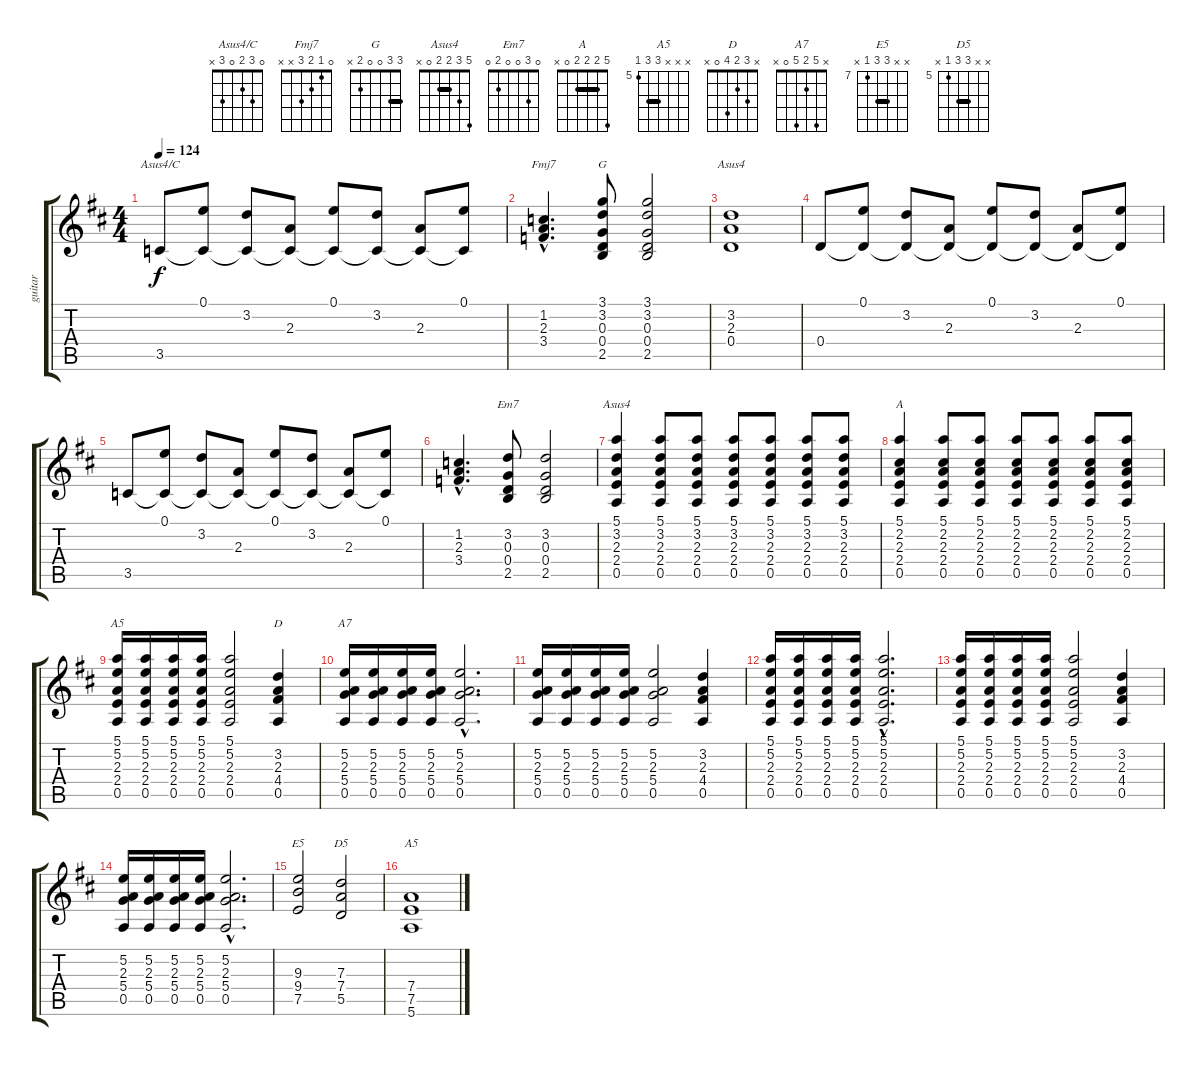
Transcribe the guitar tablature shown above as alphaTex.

\track ("guitar" "guitar") {instrument electricguitarjazz}
\staff {score tabs}
\tuning (E4 B3 G3 D3 A2 E2) {hide}
\chord ("Asus4/C" 0 3 2 0 3 x)
\chord ("Fmj7" 0 1 2 3 x x)
\chord ("G" 3 3 0 0 2 x) {barre 3}
\chord ("Asus4" 0 3 2 0 x x)
\chord ("Em7" 0 3 0 0 2 0)
\chord ("Asus4" 5 3 2 2 0 x) {barre 2}
\chord ("A" 5 2 2 2 0 x) {barre 2}
\chord ("A5" 5 5 2 2 0 x) {barre (2 5)}
\chord ("D" x 3 2 4 0 x)
\chord ("A7" x 5 2 5 0 x)
\chord ("E5" x x 9 9 7 x) {firstfret 7 barre 9}
\chord ("D5" x x 7 7 5 x) {firstfret 5 barre 7}
\chord ("A5" x x x 7 7 5) {firstfret 5 barre 7}
\ts (4 4)
\tempo 124
\clef g2
\ks d
3.5.8{ch "Asus4/C" dy f} (0.1 3.5{t}).8 (3.2 3.5{t}).8 (2.3 3.5{t}).8 (0.1 3.5{t}).8 (3.2 3.5{t}).8 (2.3 3.5{t}).8 (0.1 3.5{t}).8 |
(1.2{hac} 2.3{hac} 3.4{hac}).4{d ch "Fmj7"} (3.1 3.2 0.3 0.4 2.5).8{ch "G"} (3.1 3.2 0.3 0.4 2.5).2 |
(3.2 2.3 0.4).1{ch "Asus4"} |
0.4.8 (0.1 0.4{t}).8 (3.2 0.4{t}).8 (2.3 0.4{t}).8 (0.1 0.4{t}).8 (3.2 0.4{t}).8 (2.3 0.4{t}).8 (0.1 0.4{t}).8 |
3.5.8 (0.1 3.5{t}).8 (3.2 3.5{t}).8 (2.3 3.5{t}).8 (0.1 3.5{t}).8 (3.2 3.5{t}).8 (2.3 3.5{t}).8 (0.1 3.5{t}).8 |
(1.2{hac} 2.3{hac} 3.4{hac}).4{d} (3.2 0.3 0.4 2.5).8{ch "Em7"} (3.2 0.3 0.4 2.5).2 |
(5.1 3.2 2.3 2.4 0.5).4{ch "Asus4"} (5.1 3.2 2.3 2.4 0.5).8 (5.1 3.2 2.3 2.4 0.5).8 (5.1 3.2 2.3 2.4 0.5).8 (5.1 3.2 2.3 2.4 0.5).8 (5.1 3.2 2.3 2.4 0.5).8 (5.1 3.2 2.3 2.4 0.5).8 |
(5.1 2.2 2.3 2.4 0.5).4{ch "A"} (5.1 2.2 2.3 2.4 0.5).8 (5.1 2.2 2.3 2.4 0.5).8 (5.1 2.2 2.3 2.4 0.5).8 (5.1 2.2 2.3 2.4 0.5).8 (5.1 2.2 2.3 2.4 0.5).8 (5.1 2.2 2.3 2.4 0.5).8 |
(5.1 5.2 2.3 2.4 0.5).16{ch "A5"} (5.1 5.2 2.3 2.4 0.5).16 (5.1 5.2 2.3 2.4 0.5).16 (5.1 5.2 2.3 2.4 0.5).16 (5.1 5.2 2.3 2.4 0.5).2 (3.2 2.3 4.4 0.5).4{ch "D"} |
(5.2 2.3 5.4 0.5).16{ch "A7"} (5.2 2.3 5.4 0.5).16 (5.2 2.3 5.4 0.5).16 (5.2 2.3 5.4 0.5).16 (5.2{hac} 2.3{hac} 5.4{hac} 0.5{hac}).2{d} |
(5.2 2.3 5.4 0.5).16 (5.2 2.3 5.4 0.5).16 (5.2 2.3 5.4 0.5).16 (5.2 2.3 5.4 0.5).16 (5.2 2.3 5.4 0.5).2 (3.2 2.3 4.4 0.5).4 |
(5.1 5.2 2.3 2.4 0.5).16 (5.1 5.2 2.3 2.4 0.5).16 (5.1 5.2 2.3 2.4 0.5).16 (5.1 5.2 2.3 2.4 0.5).16 (5.1{hac} 5.2{hac} 2.3{hac} 2.4{hac} 0.5{hac}).2{d} |
(5.1 5.2 2.3 2.4 0.5).16 (5.1 5.2 2.3 2.4 0.5).16 (5.1 5.2 2.3 2.4 0.5).16 (5.1 5.2 2.3 2.4 0.5).16 (5.1 5.2 2.3 2.4 0.5).2 (3.2 2.3 4.4 0.5).4 |
(5.2 2.3 5.4 0.5).16 (5.2 2.3 5.4 0.5).16 (5.2 2.3 5.4 0.5).16 (5.2 2.3 5.4 0.5).16 (5.2{hac} 2.3{hac} 5.4{hac} 0.5{hac}).2{d} |
(9.3 9.4 7.5).2{ch "E5"} (7.3 7.4 5.5).2{ch "D5"} |
(7.4 7.5 5.6).1{ch "A5"}
